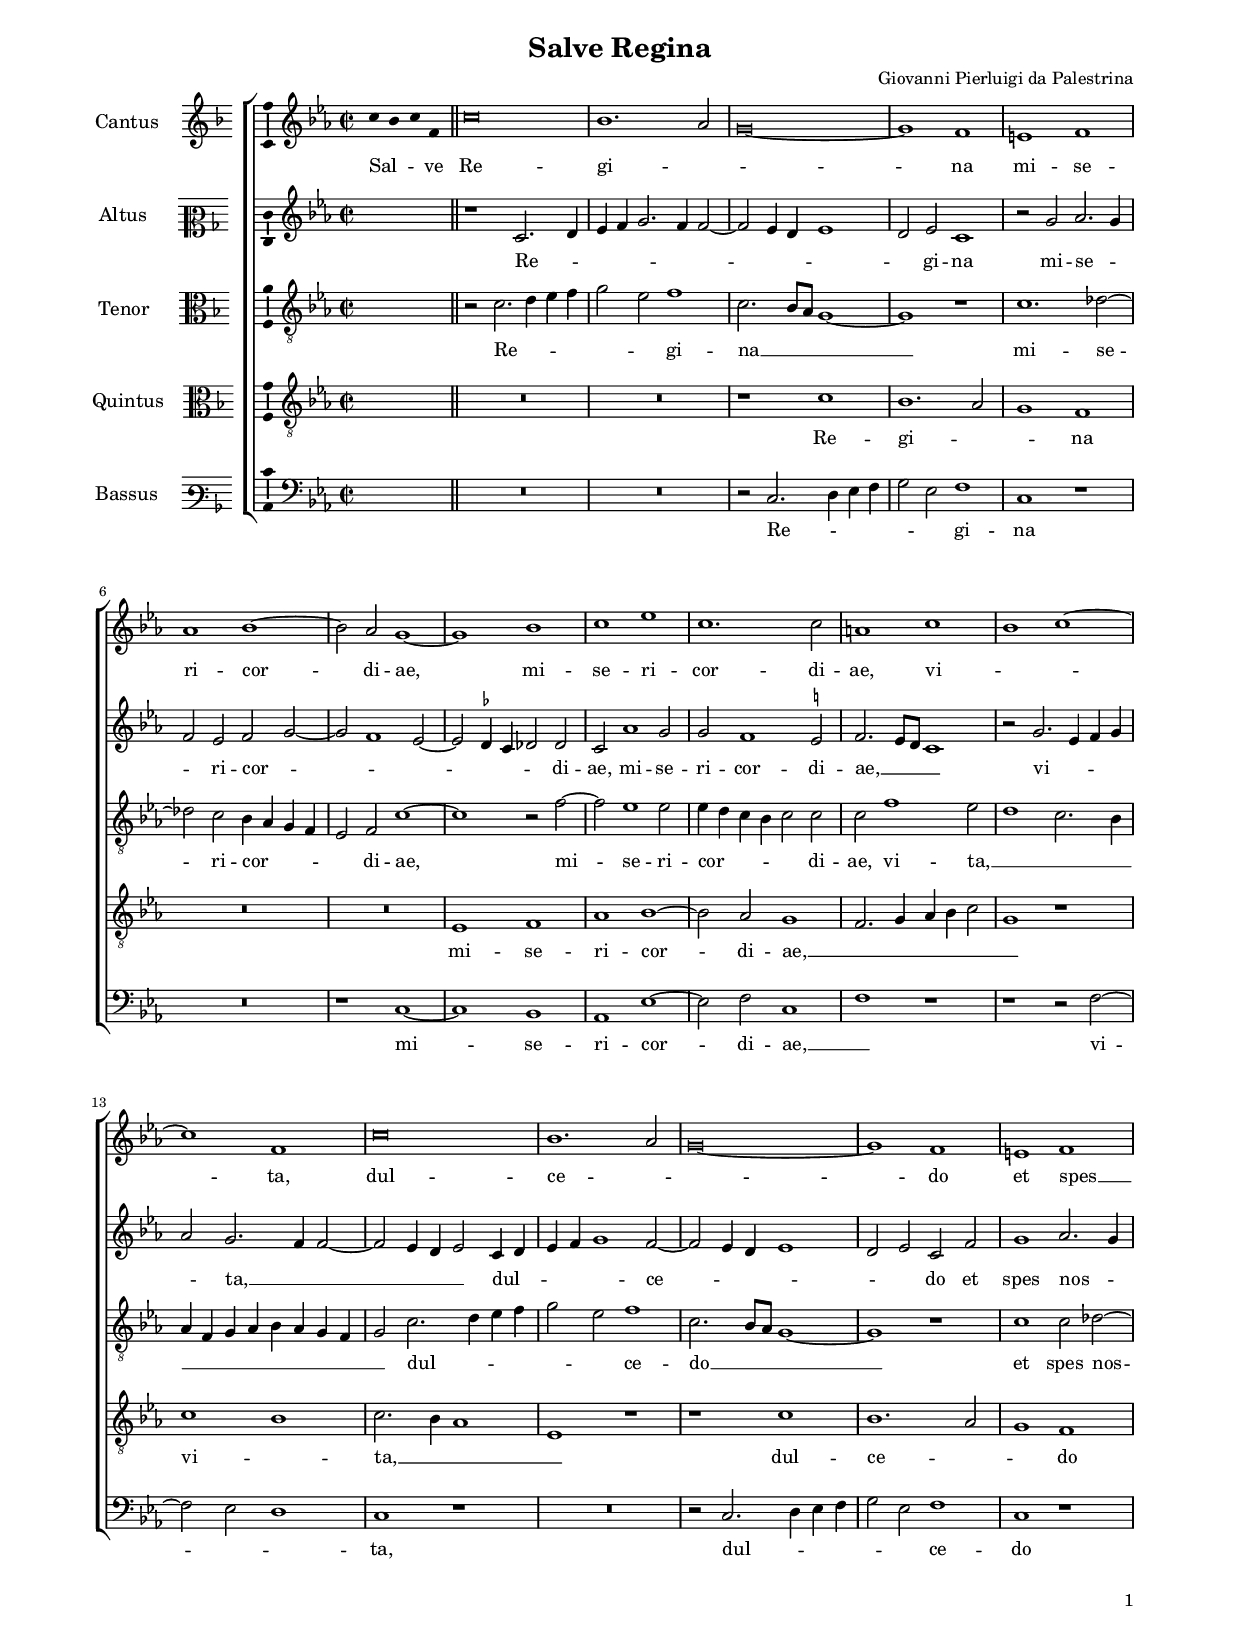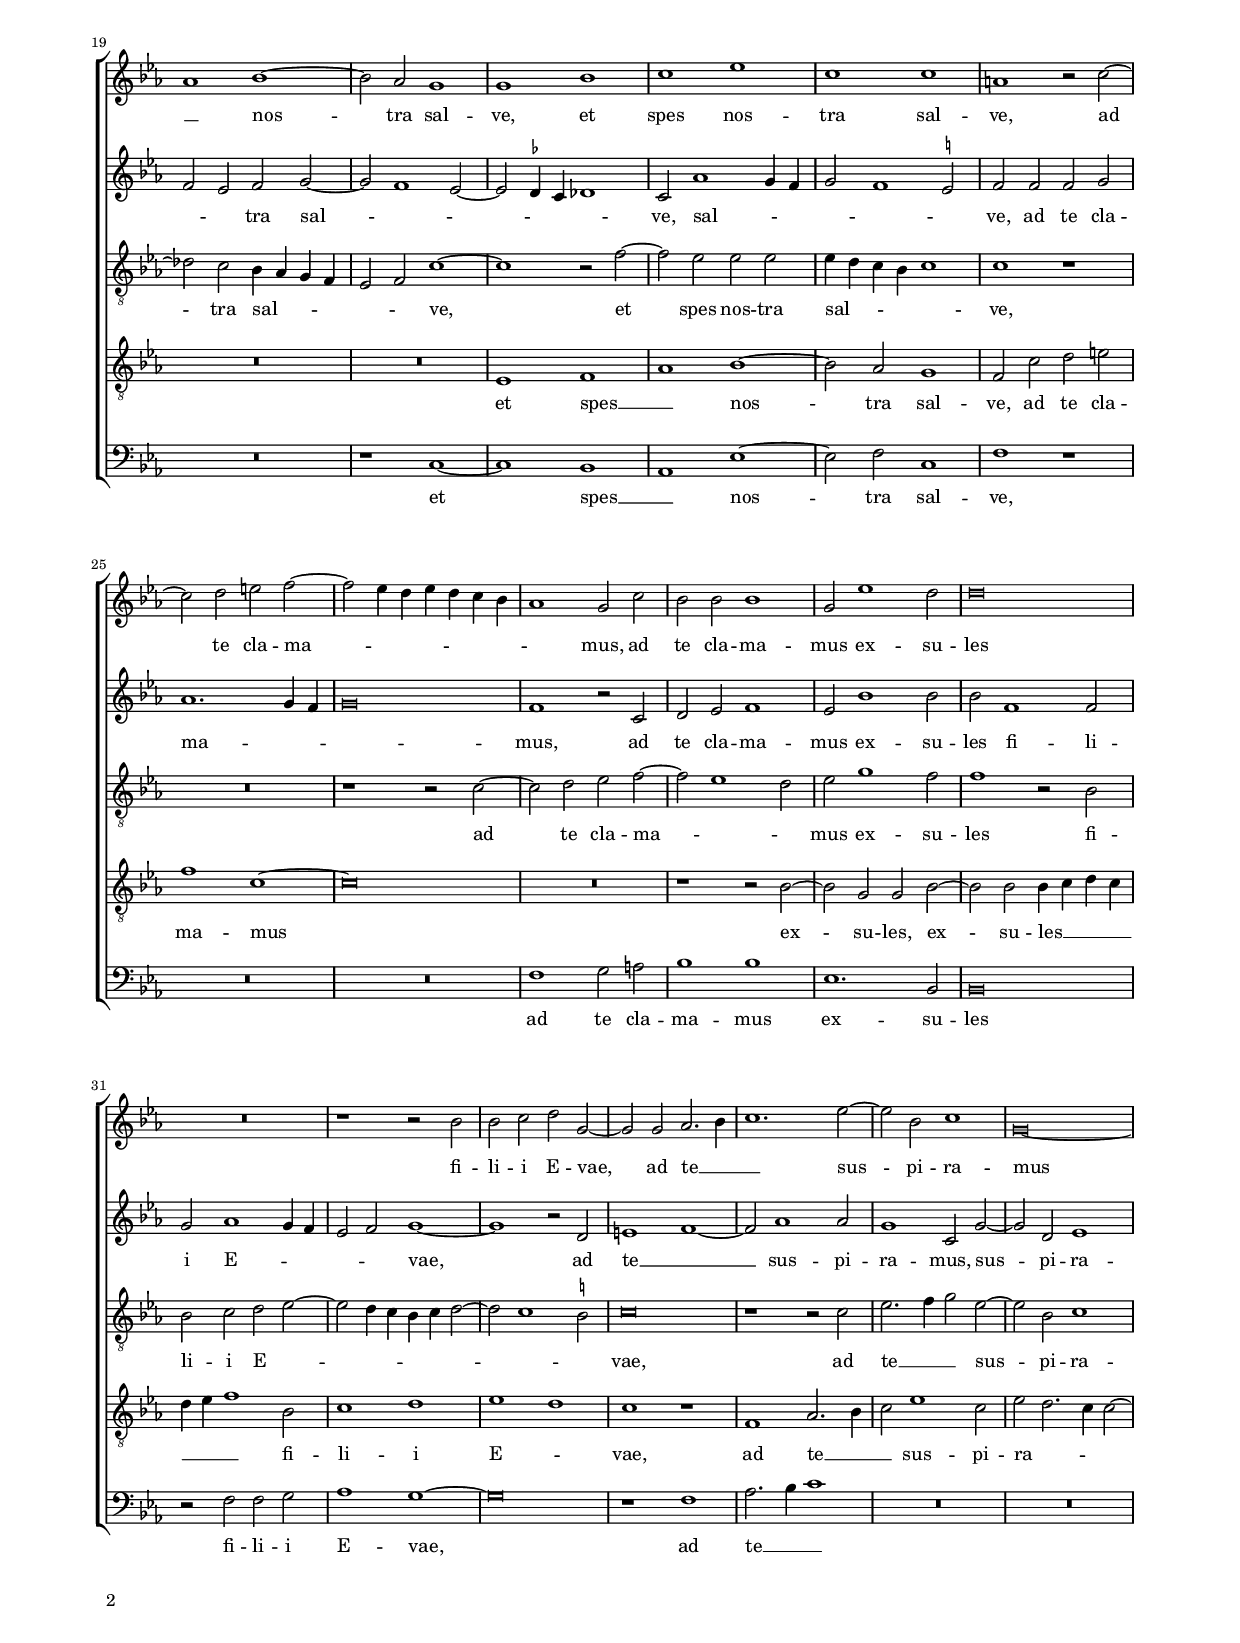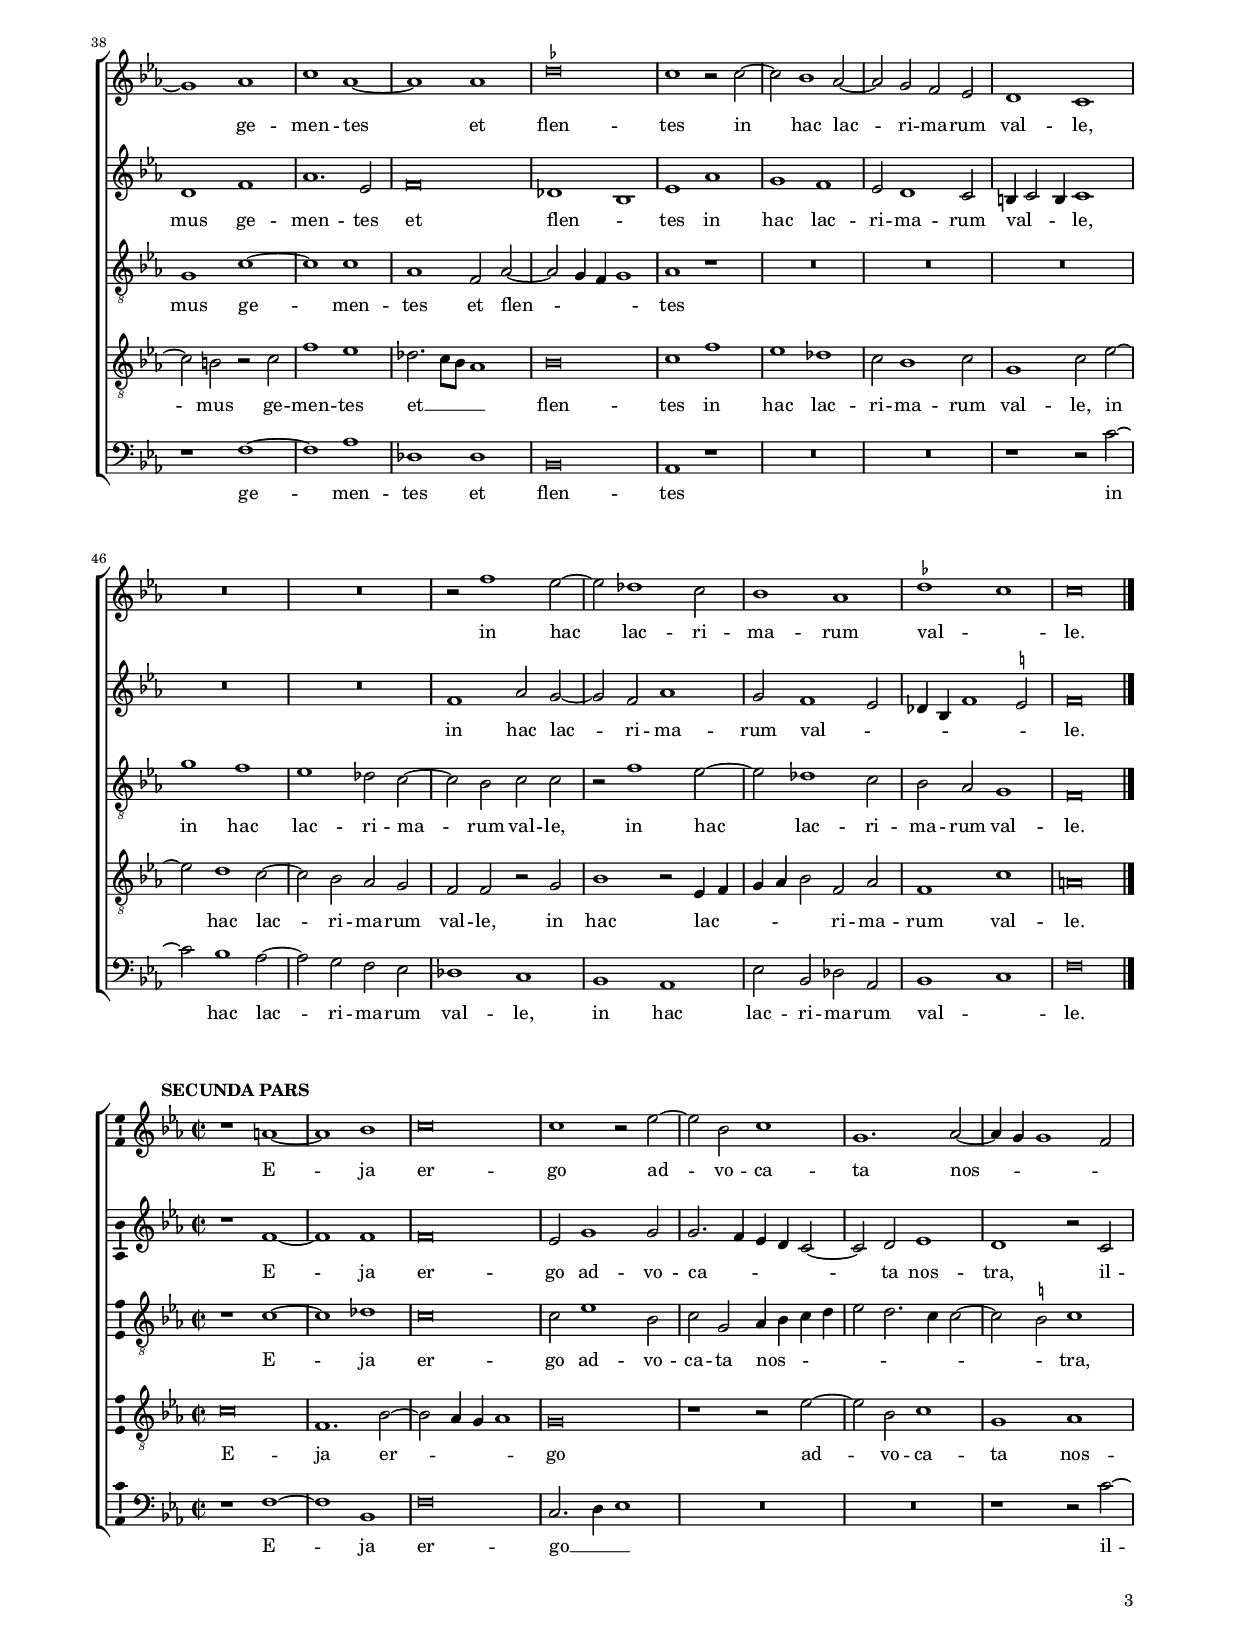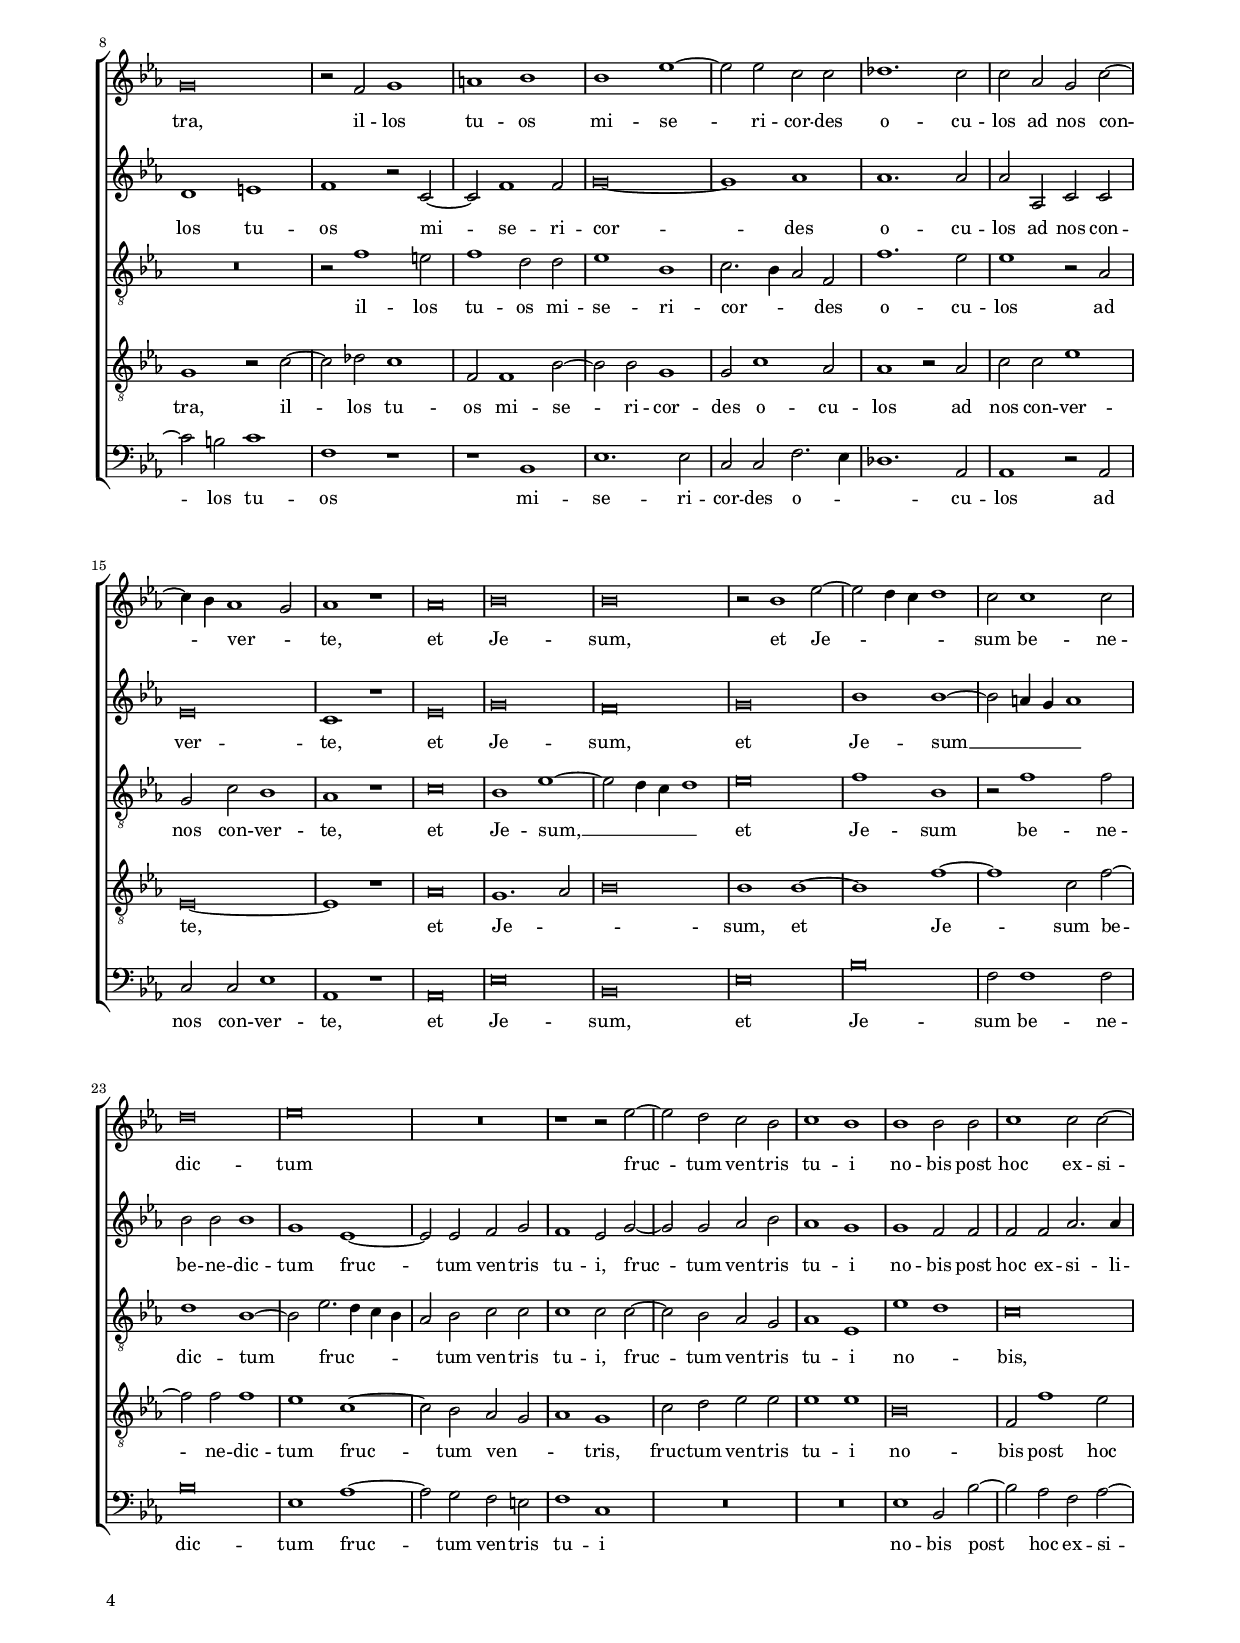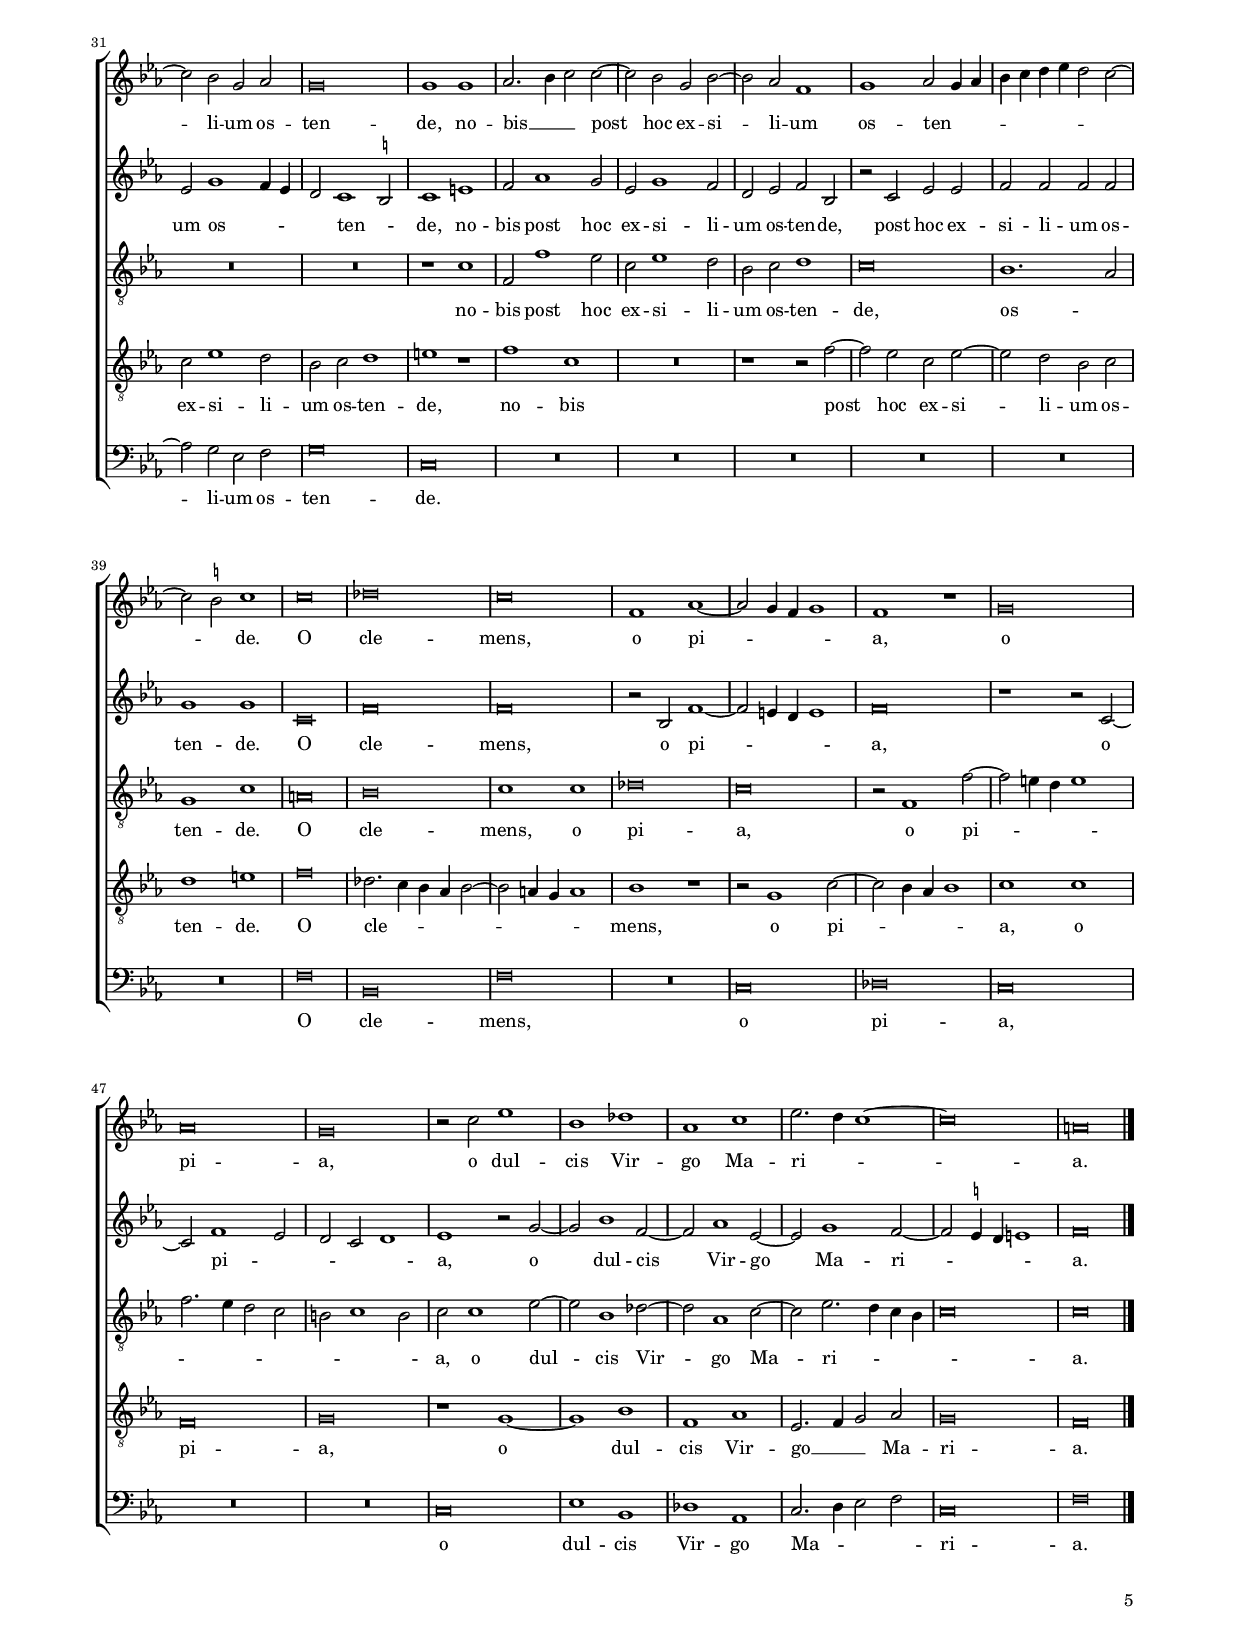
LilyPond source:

\header
{
  title="Salve Regina"
  composer="Giovanni Pierluigi da Palestrina"
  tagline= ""
}

\version "2.24.0"
\language deutsch
#(set-global-staff-size 15)
% #(set-default-paper-size "letter")
#(ly:set-option 'point-and-click #f)

	
	ficta = { \once \set suggestAccidentals = ##t }
	
	forget = #(define-music-function (music) (ly:music?) #{
		\accidentalStyle forget
		$music
		\accidentalStyle default
		#})
	


\paper
	{
	top-margin = 1.8 \cm
	bottom-margin = 1.2 \cm
	left-margin = 1.8 \cm
	right-margin = 1.8 \cm
	ragged-bottom = ##f
	ragged-last-bottom = ##f
	print-page-number = ##f
	score-system-spacing = #'((basic-distance . 17) (minimum-distance . 14) (padding . 6) (strechability . 150))
	system-system-spacing = #'((basic-distance . 17) (minimum-distance . 14) (padding . 6) (strechability . 150))
	oddFooterMarkup=\markup   \fill-line { "" \fromproperty #'page:page-number-string }
	evenFooterMarkup=\markup  \fill-line { \fromproperty #'page:page-number-string "" }
	last-bottom-spacing = #'((basic-distance . 12) (minimum-distance . 7) (padding . 4))
%	systems-per-page = 3
%	page-count = 6
%	min-systems-per-page = 3
	}

global = {
	\key f \major
	\time 2/2 \set Score.measureLength = #(ly:make-moment 4/4)
	\skip 4*4 \bar "||"
	\set Score.currentBarNumber = #1
	\set Score.measureLength = #(ly:make-moment 2/1)
	\skip 1*2*52 \bar "|."
	}
	

incipitcantus = \markup { \score {
	{
	\set Staff.instrumentName = \markup { \fontsize #1 "Cantus" }
	\key f \major
	\clef violin
	s4 \bar ""
	}
	\layout  {
	raggedright = ##t
	indent = 1.8 \cm
	line-width = 2.5 \cm
	\context { \Staff \remove Time_signature_engraver }
	\override Staff.Clef.Y-extent = #'(0 . 0)
	}} \hspace #1 }
      
      
incipitaltus = \markup { \score {
	{
	\set Staff.instrumentName = \markup { \fontsize #1 "Altus" }
	\key f \major
	\clef mezzosoprano
	s4 \bar ""
	}
	\layout  {
	raggedright = ##t
	indent = 1.8 \cm
	line-width = 2.5 \cm
	\context { \Staff \remove Time_signature_engraver }
	\override Staff.Clef.Y-extent = #'(0 . 0)
	}} \hspace #1 }


incipittenor = \markup { \score {
	{
	\set Staff.instrumentName = \markup { \fontsize #1 "Tenor" }
	\key f \major
	\clef alto
	s4 \bar ""
	}
	\layout  {
	raggedright = ##t
	indent = 1.8 \cm
	line-width = 2.5 \cm
	\context { \Staff \remove Time_signature_engraver }
	\override Staff.Clef.Y-extent = #'(0 . 0)
	}} \hspace #1 }
      
      
incipitquintus = \markup { \score {
	{
	\set Staff.instrumentName = \markup { \fontsize #1 "Quintus" }
	\key f \major
	\clef alto
	s4 \bar ""
	}
	\layout  {
	raggedright = ##t
	indent = 1.8 \cm
	line-width = 2.5 \cm
	\context { \Staff \remove Time_signature_engraver }
	\override Staff.Clef.Y-extent = #'(0 . 0)
	}} \hspace #1 }
      
      
incipitbassus = \markup { \score {
	{
	\set Staff.instrumentName = \markup { \fontsize #1 "Bassus" }
	\key f \major
	\clef varbaritone
	s4 \bar ""
	}
	\layout  {
	raggedright = ##t
	indent = 1.8 \cm
	line-width = 2.5 \cm
	\context { \Staff \remove Time_signature_engraver }
	\override Staff.Clef.Y-extent = #'(0 . 0)
	}} \hspace #1 }


cantus =  \relative c''
	{
	\override Stem.transparent = ##t
	d4 c d g, 
	\override Stem.transparent = ##f
	d'\breve
	c1. b2
	a\breve~
	a1 g
%5
	fis1 g |
	b1 c~
	c2 b a1~
	a1 c
	d1 f
%10
	d1. d2 |
	h1 d
	c1 d~
	d1 g,
	d'\breve
%15
	c1. b2 |
	a\breve~
	a1 g
	fis1 g
	b1 c~
%20
	c2 b a1 |
	a1 c
	d1 f
	d1 d
	h1 r2 d~
%25
	d2 e fis g~ |
	g2 f4 e f4 e d c
	b1 a2 d
	c2 c c1
	a2 f'1 e2
%30
	e\breve |
	R\breve
	r1 r2 c
	c2 d e a,~
	a2 a b2. c4
%35
	d1. f2~ |
	f2 c d1
	a\breve~
	a1 b
	d1 b~
%40
	b1 b |
	\ficta es\breve
	d1 r2 d~
	d2 c1 b2~
	b2 a g f
%45
	e1 d |
	R\breve
	R\breve
	r2 g'1 f2~
	f2 es1 d2
%50
	c1 b |
	\ficta es1 d
	d\breve |
	}


altus =  \relative c'
	{
	s1
	r1 d2. e4
	f4 g a2. g4 g2~
	g2 f4 e f1
	e2 f d1
%5
	r2 a' b2. a4 |
	g2 f g a~
	a2 g1 f2~
	f2 \ficta es4 d es!2 es
	d2 b'1 a2
%10
	a2 g1 \ficta fis2 |
	g2. f8 e d1
	r2 a'2. f4 g a
	b2 a2. g4 g2~
	g2 f4 e f2 d4 e
%15
	f4 g a1 g2~ |
	g2 f4 e f1
	e2 f d g
	a1 b2. a4
	g2 f g a~
%20
	a2 g1 f2~ |
	f2 \ficta es4 d es!1
	d2 b'1 a4 g
	a2 g1 \ficta fis2
	g2 g g a
%25
	b1. a4 g |
	a\breve
	g1 r2 d
	e2 f g1
	f2 c'1 c2
%30
	c2 g1 g2 |
	a2 b1 a4 g
	f2 g a1~
	a1 r2 e
	fis1 g~
%35
	g2 b1 b2 |
	a1 d,2 a'~
	a2 e f1
	e1 g
	b1. f2
%40
	g\breve |
	es1 c
	f1 b
	a1 g
	f2 e1 d2
%45
	cis4 d2 cis4 d1 |
	R\breve
	R\breve
	g1 b2 a~
	a2 g b1
%50
	a2 g1 f2 |
	es4 c g'1 \ficta fis2
	g\breve |
	}


tenor =  \relative c'
	{
	s1
	r2 d2. e4 f g
	a2 f g1
	d2. c8 b a1~
	a1 r
%5
	d1. es2~ |
	es2 d c4 b a g
	f2 g d'1~
	d1 r2 g~
	g2 f1 f2
%10
	f4 e d c d2 d |
	d2 g1 f2
	e1 d2. c4
	b4 g a b c b a g
	a2 d2. e4 f g
%15
	a2 f g1 |
	d2. c8 b a1~
	a1 r
	d1 d2 es~
	es2 d c4 b a g
%20
	f2 g d'1~ |
	d1 r2 g~
	g2 f f f
	f4 e d c d1
	d1 r
%25
	R\breve |
	r1 r2 d~
	d2 e f g~
	g2 f1 e2
	f2 a1 g2
%30
	g1 r2 c, |
	c2 d e f~
	f2 e4 d c d e2~
	e2 d1 \ficta cis2
	d\breve
%35
	r1 r2 d |
	f2. g4 a2 f~
	f2 c d1
	a1 d~
	d1 d
%40
	b1 g2 b~ |
	b2 a4 g a1
	b1 r
	R\breve
	R\breve
%45
	R\breve |
	a'1 g
	f1 es2 d~
	d2 c d d
	r2 g1 f2~
%50
	f2 es1 d2 |
	c2 b a1
	g\breve |	
	}


quintus  =  \relative c'
	{
	s1
	R\breve
	R\breve
	r1 d
	c1. b2
%5
	a1 g |
	R\breve
	R\breve
	f1 g
	b1 c~
%10
	c2 b a1 |
	g2. a4 b c d2
	a1 r
	d1 c
	d2. c4 b1
%15
	f1 r |
	r1 d'
	c1. b2
	a1 g
	R\breve
%20
	R\breve |
	f1 g
	b1 c~
	c2 b a1
	g2 d' e fis
%25
	g1 d~ |
	d\breve
	R\breve
	r1 r2 c~
	c2 a a c~
%30
	c2 c c4 d e d |
	e4 f g1 c,2
	d1 e
	f1 e
	d1 r
%35
	g,1 b2. c4 |	
	d2 f1 d2
	f2 e2. d4 d2~
	d2 cis r d
	g1 f
%40
	es2. d8 c b1 |
	c\breve
	d1 g
	f1 es
	d2 c1 d2
%45
	a1 d2 f~ |
	f2 e1 d2~
	d2 c b a
	g2 g r a
	c1 r2 f,4 g
%50
	a4 b c2 g b |
	g1 d'
	h\breve |
	}


bassus  =  \relative c
	{
	s1
	R\breve
	R\breve
	r2 d2. e4 f g
	a2 f g1
%5
	d1 r |
	R\breve
	r1 d~
	d1 c
	b1 f'~
%10
	f2 g d1 |
	g1 r
	r1 r2 g~
	g2 f e1
	d1 r
%15
	R\breve |
	r2 d2. e4 f g
	a2 f g1
	d1 r
	R\breve
%20
	r1 d~ |
	d1 c
	b1 f'~
	f2 g d1
	g1 r
%25
	R\breve |
	R\breve
	g1 a2 h
	c1 c
	f,1. c2
%30
	c\breve |
	r2 g' g a
	b1 a~
	a\breve
	r1 g
%35
	b2. c4 d1 |
	R\breve
	R\breve
	r1 g,~
	g1 b
%40
	es,1 es |
	c\breve
	b1 r
	R\breve
	R\breve
%45
	r1 r2 d'~ |
	d2 c1 b2~
	b2 a g f
	es1 d
	c1 b
%50
	f'2 c es b |
	c1 d
	g\breve |
	}


lyricscantus = \lyricmode {
	Sal -- _ _ ve
	Re -- gi -- _ _ na mi -- se -- ri -- cor -- di -- ae,
	mi -- se -- ri -- cor -- di -- ae,
	vi -- _ _ ta, dul -- ce -- _ _ do et spes __ _ nos -- tra sal -- ve,
	et spes nos -- tra sal -- ve,
	ad te cla -- ma -- _ _ _ _ _ _ _ mus,
	ad te cla -- ma -- mus
	ex -- su -- les fi -- li -- i E -- vae,
	ad te __ _ _ sus -- pi -- ra -- mus
	ge -- men -- tes et flen -- tes
	in hac lac -- ri -- ma -- rum val -- le,
	in hac lac -- ri -- ma -- rum val -- _ le.
	}


lyricsaltus = \lyricmode {
	Re -- _ _ _ _ _ _ _ _ _ _ gi -- na mi -- se -- _ _ ri -- cor -- _ _ _ _ _ _ di -- ae,
	mi -- se -- ri -- cor -- di -- ae, __ _ _ _
	vi -- _ _ _ _ ta, __ _ _ _ _ _ dul -- _ _ _ _ ce -- _ _ _ _ _ do et spes nos -- _ _ _ tra sal -- _ _ _ _ _ ve,
	sal -- _ _ _ _ _ ve,
	ad te cla -- ma -- _ _ _ mus,
	ad te cla -- ma -- mus
	ex -- su -- les fi -- li -- i E -- _ _ _ _ vae,
	ad te __ _ sus -- pi -- ra -- mus,
	sus -- pi -- ra -- mus
	ge -- men -- tes et flen -- _ tes
	in hac lac -- ri -- ma -- rum val -- _ _ le,
	in hac lac -- ri -- ma -- rum val -- _ _ _ _ _ le.
	}


lyricstenor = \lyricmode {
	Re -- _ _ _ _ _ gi -- na __ _ _ _ mi -- se -- ri -- cor -- _ _ _ _ di -- ae,
	mi -- se -- ri -- cor -- _ _ _ _ di -- ae,
	vi -- ta, __ _ _ _ _ _ _ _ _ _ _ _ _ dul -- _ _ _ _ _ ce -- do __ _ _ _ et spes nos -- tra sal -- _ _ _ _ _ ve,
	et spes nos -- tra sal -- _ _ _ _ ve,
	ad te cla -- ma -- _ _ mus
	ex -- su -- les fi -- li -- i E -- _ _ _ _ _ _ _ _ vae,
	ad te __ _ _ sus -- pi -- ra -- mus
	ge -- men -- tes et flen -- _ _ _ tes
	in hac lac -- ri -- ma -- rum val -- le,
	in hac lac -- ri -- ma -- rum val -- le.
	}


lyricsquintus = \lyricmode {
	Re -- gi -- _ _ na mi -- se -- ri -- cor -- di -- ae, __ _ _ _ _ _ _
	vi -- _ ta, __ _ _ _ dul -- ce -- _ _ do et spes __ _ nos -- tra sal -- ve,
	ad te cla -- ma -- mus
	ex -- su -- les,
	ex -- su -- les __ _ _ _ _ _ _ fi -- li -- i E -- _ vae,
	ad te __ _ _ sus -- pi -- ra -- _ _ _ mus
	ge -- men -- tes et __ _ _ _ flen -- tes
	in hac lac -- ri -- ma -- rum val -- le,
	in hac lac -- ri -- ma -- rum val -- le,
	in hac lac -- _ _ _ _ ri -- ma -- rum val -- le.
	}


lyricsbassus = \lyricmode {
	Re -- _ _ _ _ _ gi -- na mi -- se -- ri -- cor -- di -- ae, __ _
	vi -- _ _ ta, dul -- _ _ _ _ _ ce -- do et spes __ _ nos -- tra sal -- ve,
	ad te cla -- ma -- mus
	ex -- su -- les fi -- li -- i E -- vae,
	ad te __ _ _ 
	ge -- men -- tes et flen -- tes
	in hac lac -- ri -- ma -- rum val -- le,
	in hac lac -- ri -- ma -- rum val -- _ le.
	}


\score
{  
	\transpose f es {
	\new ChoirStaff \with { \override StaffGrouper.staff-staff-spacing.basic-distance = #12 }
	<<

	\new Staff << \global
	\new Voice="v1" {
		\set Staff.instrumentName=\incipitcantus
		\set Staff.midiInstrument = "reed organ"
		\clef violin
		\cantus }
	\new Lyrics \lyricsto "v1" {\lyricscantus }
	>>


	\new Staff << \global
	\new Voice="v2" {
		\set Staff.instrumentName=\incipitaltus
		\set Staff.midiInstrument = "reed organ"
		\clef violin % "G_8"
		\altus}
	\new Lyrics \lyricsto "v2" {\lyricsaltus }
	>>


	\new Staff << \global
	\new Voice="v3" {
		\set Staff.instrumentName=\incipittenor
		\set Staff.midiInstrument = "reed organ"
		\clef "G_8"
		\tenor }
	\new Lyrics \lyricsto "v3" {\lyricstenor }
	>>


	\new Staff << \global
	\new Voice="v5" {
		\set Staff.instrumentName=\incipitquintus
		\set Staff.midiInstrument = "reed organ"
		\clef "G_8"
		\quintus}
	\new Lyrics \lyricsto "v5" {\lyricsquintus }
	>>


	\new Staff << \global
	\new Voice="v4" {
		\set Staff.instrumentName=\incipitbassus
		\set Staff.midiInstrument = "reed organ"
		\clef bass
		\bassus }
	\new Lyrics \lyricsto "v4" {\lyricsbassus}
	>>

	>>
	} % transpose

	\layout
	{
	indent = 2.5 \cm
	\context { \Staff \override TimeSignature.break-visibility = #end-of-line-invisible }
	\context { \Lyrics \override VerticalAxisGroup.nonstaff-relatedstaff-spacing.padding = #1.4 }
%	\context { \Lyrics \override LyricText.font-size = #1 }
	\context { \Staff \consists Ambitus_engraver }
	\context { \Score \override BarNumber.padding = #2 }
	\context { \Voice \override NoteHead.style = #'baroque }
	}


\midi
	{
	\tempo 2 = 90
	}

}

%%%%%%%%%%%%%%%%%%%%  SECUNDA PARS %%%%%%%%%%%%%%%%%%%%


global = {
	\key f \major
	\time 2/2 \set Score.measureLength = #(ly:make-moment 2/1)
	\skip 1*2*54 \bar "|."
	}


cantus =  \relative c''
	{
	r1 h~
	h1 c
	d\breve
	d1 r2 f~
%5
	f2 c d1 |
	a1. b2~
	b4 a a1 g2
	a\breve
	r2 g a1
%10
	h1 c |
	c1 f~
	f2 f d d
	es1. d2
	d2 b a d~
%15
	d4 c b1 a2 |
	b1 r
	b\breve
	c\breve
	c\breve
%20
	r2 c1 f2~ |
	f2 e4 d e1
	d2 d1 d2
	e\breve
	f\breve
%25
	R\breve |
	r1 r2 f~
	f2 e d c
	d1 c
	c1 c2 c
%30
	d1 d2 d~ |
	d2 c a b
	a\breve
	a1 a
	b2. c4 d2 d~
%35
	d2 c a c~ |
	c2 b g1
	a1 b2 a4 b
	c4 d e f e2 d~
	d2 \ficta cis d1
%40
	d\breve |
	es\breve
	d\breve
	g,1 b~
	b2 a4 g a1
%45
	g1 r |
	a\breve
	b\breve
	a\breve
	r2 d f1
%50
	c1 es |
	b1 d
	f2. e4 d1~
	d\breve
	h\breve |
	}


altus =  \relative c'
	{
	r1 g'~
	g1 g
	g\breve
	f2 a1 a2
%5
	a2. g4 f e d2~ |
	d2 e f1
	e1 r2 d
	e1 fis
	g1 r2 d~
%10
	d2 g1 g2 |
	a\breve~
	a1 b
	b1. b2
	b2 b, d d
%15
	f\breve |
	d1 r
	f\breve
	a\breve
	g\breve
%20
	a\breve |
	c1 c~
	c2 h4 a h1
	c2 c c1
	a1 f~
%25
	f2 f g a |
	g1 f2 a~
	a2 a b c
	b1 a
	a1 g2 g
%30
	g2 g b2. b4 |
	f2 a1 g4 f
	e2 d1 \ficta cis2
	d1 fis
	g2 b1 a2
%35
	f2 a1 g2
	e2 f g c,
	r2 d f f
	g2 g g g
	a1 a
%40
	d,\breve |
	g\breve
	g\breve
	r2 c, g'1~
	g2 fis4 e fis1
%45
	g\breve |
	r1 r2 d~
	d2 g1 f2
	e2 d e1
	f1 r2 a~
%50
	a2 c1 g2~ |
	g2 b1 f2~
	f2 a1 g2~
	g2 \ficta fis4 e fis!1
	g\breve |
	}


tenor =  \relative c'
	{
	r1 d~
	d1 es
	d\breve
	d2 f1 c2
%5
	d2 a b4 c d e |
	f2 e2. d4 d2~
	d2 \ficta cis d1
	R\breve
	r2 g1 fis2
%10
	g1 e2 e |
	f1 c
	d2. c4 b2 g
	g'1. f2
	f1 r2 b,
%15
	a2 d c1 |
	b1 r
	d\breve
	c1 f~
	f2 e4 d e1
%20
	f\breve |
	g1 c,
	r2 g'1 g2
	e1 c~
	c2 f2. e4 d c
%25
	b2 c d d |
	d1 d2 d~
	d2 c b a
	b1 f
	f'1 e
%30
	d\breve |
	R\breve
	R\breve
	r1 d
	g,2 g'1 f2
%35
	d2 f1 e2 |
	c2 d e1
	d\breve
	c1. b2
	a1 d
%40
	h\breve |
	c\breve
	d1 d
	es\breve
	d\breve
%45
	r2 g,1 g'2~ |
	g2 fis4 e fis1
	g2. f4 e2 d
	cis2 d1 cis2
	d2 d1 f2~
%50
	f2 c1 es2~ |
	es2 b1 d2~
	d2 f2. e4 d c
	d\breve
	d\breve |
	}


quintus  =  \relative c'
	{
	d\breve
	g,1. c2~
	c2 b4 a b1
	a\breve
%5
	r1 r2 f'~ |
	f2 c d1
	a1 b
	a1 r2 d~
	d2 es d1
%10
	g,2 g1 c2~ |
	c2 c a1
	a2 d1 b2
	b1 r2 b
	d2 d f1
%15
	f,\breve~ |
	f1 r
	b\breve
	a1. b2
	c\breve
%20
	c1 c~ |
	c1 g'~
	g1 d2 g~
	g2 g g1
	f1 d~
%25
	d2 c b a |
	b1 a
	d2 e f f
	f1 f
	c\breve
%30
	g2 g'1 f2 |
	d2 f1 e2
	c2 d e1
	fis1 r
	g1 d
%35
	R\breve |
	r1 r2 g~
	g2 f d f~
	f2 e c d
	e1 fis
%40
	g\breve |
	es2. d4 c b c2~
	c2 h4 a h1
	c1 r
	r2 a1 d2~
%45
	d2 c4 b c1 |
	d1 d
	g,\breve
	a\breve
	r1 a~
%50
	a1 c |
	g1 b
	f2. g4 a2 b
	a\breve
	g\breve |
	}


bassus  =  \relative c
	{
	r1 g'~
	g1 c,
	g'\breve
	d2. e4 f1
%5
	R\breve |
	R\breve
	r1 r2 d'~
	d2 cis d1
	g,1 r
%10
	r1 c, |
	f1. f2
	d2 d g2. f4
	es1. b2
	b1 r2 b
%15
	d2 d f1 |
	b,1 r
	b\breve
	f'\breve
	c\breve
%20
	f\breve |
	c'\breve
	g2 g1 g2
	c\breve
	f,1 b~
%25
	b2 a g fis |
	g1 d
	R\breve
	R\breve
	f1 c2 c'~
%30
	c2 b g b~ |
	b2 a f g
	a\breve
	d,\breve
	R\breve
%35
	R\breve |
	R\breve
	R\breve
	R\breve
	R\breve
%40
	g\breve |
	c,\breve
	g'\breve
	R\breve
	d\breve
%45
	es\breve |
	d\breve
	R\breve
	R\breve
	d\breve
%50
	f1 c |
	es1 b
	d2. e4 f2 g
	d\breve
	g\breve |
	}


lyricscantus = \lyricmode {
	E -- ja er -- go ad -- vo -- ca -- ta nos -- _ _ _ tra,
	il -- los tu -- os mi -- se -- ri -- cor -- des o -- cu -- los
	ad nos con -- _ ver -- _ te,
	et Je -- sum,
	et Je -- _ _ _ sum
	be -- ne -- dic -- tum fruc -- tum ven -- tris tu -- i
	no -- bis post hoc ex -- si -- li -- um os -- ten -- de,
	no -- bis __ _ _ post hoc ex -- si -- li -- um os -- ten -- _ _ _ _ _ _ _ _ _ de.
	O cle -- mens,
	o pi -- _ _ _ a,
	o pi -- a,
	o dul -- cis
	Vir -- go Ma -- ri -- _ _ a.
	}


lyricsaltus = \lyricmode {
	E -- ja er -- go ad -- vo -- ca -- _ _ _ _ ta nos -- tra,
	il -- los tu -- os mi -- se -- ri -- cor -- des o -- cu -- los
	ad nos con -- ver -- te,
	et Je -- sum,
	et Je -- sum __ _ _ _ 
	be -- ne -- dic -- tum fruc -- tum ven -- tris tu -- i,
	fruc -- tum ven -- tris tu -- i
	no -- bis post hoc ex -- si -- li -- um os -- _ _ _ ten -- _ de,
	no -- bis post hoc ex -- si -- li -- um os -- ten -- de,
	post hoc ex -- si -- li -- um os -- ten -- de.
	O cle -- mens,
	o pi -- _ _ _ a,
	o pi -- _ _ _ _ a,
	o dul -- cis
	Vir -- go Ma -- ri -- _ _ _ a.
	}


lyricstenor = \lyricmode {
	E -- ja er -- go ad -- vo -- ca -- ta nos -- _ _ _ _ _ _ _ _ tra,
	il -- los tu -- os mi -- se -- ri -- cor -- _ _ des o -- cu -- los
	ad nos con -- ver -- te,
	et Je -- sum, __ _ _ _
	et Je -- sum
	be -- ne -- dic -- tum fruc -- _ _ _ _ tum ven -- tris tu -- i,
	fruc -- tum ven -- tris tu -- i
	no -- _ bis,
	no -- bis post hoc ex -- si -- li -- um os -- ten -- de,
	os -- _ ten -- de.
	O cle -- mens,
	o pi -- a,
	o pi -- _ _ _ _ _ _ _ _ _ _ a,
	o dul -- cis
	Vir -- go Ma -- ri -- _ _ _ _ a.
	}


lyricsquintus = \lyricmode {
	E -- ja er -- _ _ _ go ad -- vo -- ca -- ta nos -- tra,
	il -- los tu -- os mi -- se -- ri -- cor -- des o -- cu -- los
	ad nos con -- ver -- te,
	et Je -- _ _ sum,
	et Je -- sum
	be -- ne -- dic -- tum fruc -- tum ven -- _ _ tris,
	fruc -- tum ven -- tris tu -- i
	no -- bis post hoc ex -- si -- li -- um os -- ten -- de,
	no -- bis post hoc ex -- si -- li -- um os -- ten -- de.
	O cle -- _ _ _ _ _ _ _ mens,
	o pi -- _ _ _ a,
	o pi -- a,
	o dul -- cis
	Vir -- go __ _ _ Ma -- ri -- a.
	}


lyricsbassus = \lyricmode {
	E -- ja er -- go __ _ _ 
	il -- los tu -- os mi -- se -- ri -- cor -- des o -- _ _ cu -- los
	ad nos con -- ver -- te,
	et Je -- sum,
	et Je -- sum
	be -- ne -- dic -- tum fruc -- tum ven -- tris tu -- i
	no -- bis post hoc ex -- si -- li -- um os -- ten -- de.
	O cle -- mens,
	o pi -- a,
	o dul -- cis
	Vir -- go Ma -- _ _ _ ri -- a.
	}


\score
	{  
	\transpose f es {
	\new ChoirStaff \with { \override StaffGrouper.staff-staff-spacing.basic-distance = #12 }
	<<

	\new Staff <<\global
	\new Voice="v1" {
	  %\set Staff.instrumentName=Cantus
		\set Staff.midiInstrument = "reed organ"
		\clef violin
		\cantus }
	\new Lyrics \lyricsto "v1" {\lyricscantus }
	>>


	\new Staff << \global
	\new Voice="v2" {
	  %\set Staff.instrumentName=Altus
		\set Staff.midiInstrument = "reed organ"
		\clef violin % "G_8"
		\altus}
	\new Lyrics \lyricsto "v2" {\lyricsaltus }
	>>


	\new Staff <<\global
	\new Voice="v3" {
	  %\set Staff.instrumentName=Tenor
		\set Staff.midiInstrument = "reed organ"
		\clef "G_8"
		\tenor }
	\new Lyrics \lyricsto "v3" {\lyricstenor }
	>>


	\new Staff << \global
	\new Voice="v5" {
	  %\set Staff.instrumentName=Quintus
		\set Staff.midiInstrument = "reed organ"
		\clef "G_8"
		\quintus}
	\new Lyrics \lyricsto "v5" {\lyricsquintus }
	>>


	\new Staff <<\global
	\new Voice="v4" {
	  %\set Staff.instrumentName=Bassus
		\set Staff.midiInstrument = "reed organ"
		\clef bass
		\bassus }
	\new Lyrics \lyricsto "v4" {\lyricsbassus}
	>>
	
	>>
	} % transpose

	\layout
	{
	indent = 0 \cm
	\context { \Staff \override TimeSignature.break-visibility = #end-of-line-invisible }
	\context { \Lyrics \override VerticalAxisGroup.nonstaff-relatedstaff-spacing.padding = #1.4 }
%	\context { \Lyrics \override LyricText.font-size = #1 }
	\context { \Staff \consists Ambitus_engraver }
	\context { \Score \override BarNumber.padding = #2 }
	\context { \Voice \override NoteHead.style = #'baroque }
	}

	\header { piece = \markup { \raise #2 \hspace # 7 \bold "SECUNDA PARS"} }

\midi
	{
	\tempo 2 = 90
	}
	
}

% EOF
